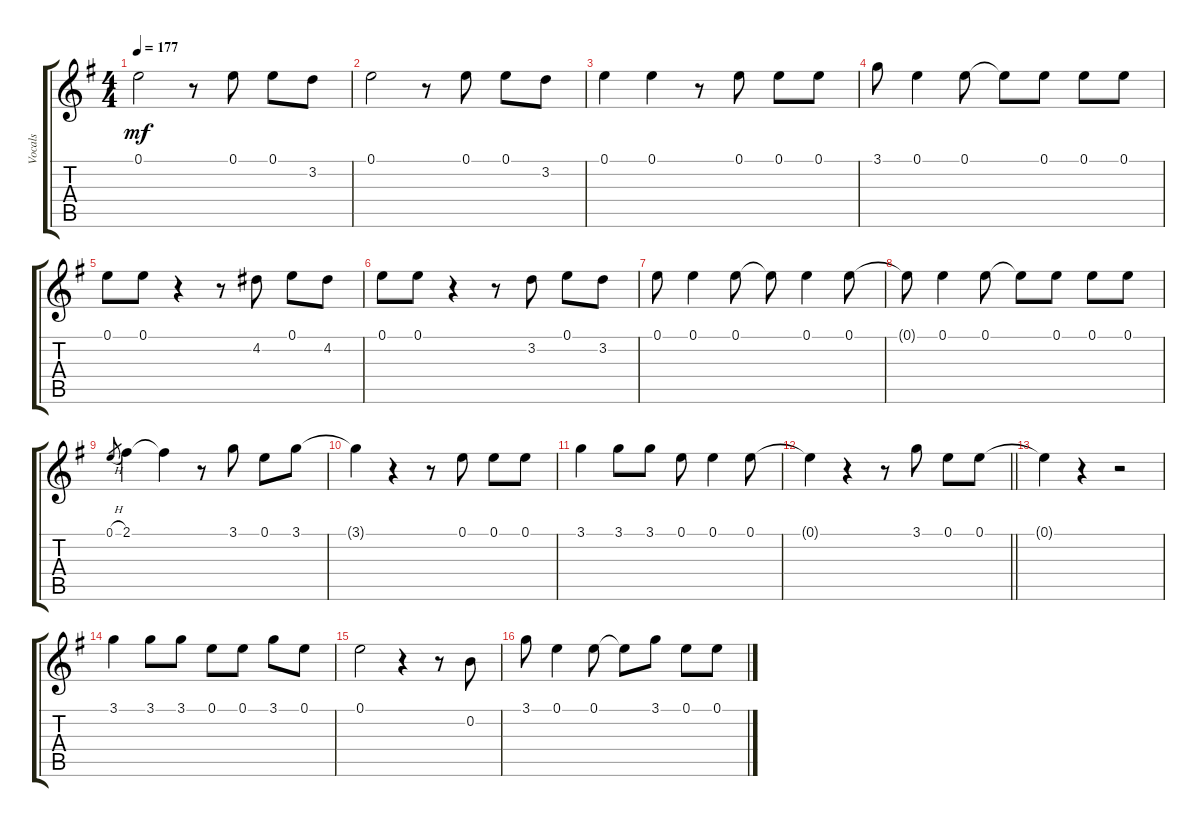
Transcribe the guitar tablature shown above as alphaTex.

\track ("Vocals" "Vocals") {instrument overdrivenguitar}
\staff {score tabs}
\tuning (E4 B3 G3 D3 A2 E2) {hide}
\ts (4 4)
\tempo 177
\clef g2
\ks g
0.1.2{dy mf} r.8 0.1.8 0.1.8 3.2.8 |
0.1.2 r.8 0.1.8 0.1.8 3.2.8 |
0.1.4 0.1.4 r.8 0.1.8 0.1.8 0.1.8 |
3.1.8 0.1.4 0.1.8 0.1{t}.8 0.1.8 0.1.8 0.1.8 |
0.1.8 0.1.8 r.4 r.8 4.2.8 0.1.8 4.2.8 |
0.1.8 0.1.8 r.4 r.8 3.2.8 0.1.8 3.2.8 |
0.1.8 0.1.4 0.1.8 0.1{t}.8 0.1.4 0.1.8 |
0.1{t}.8 0.1.4 0.1.8 0.1{t}.8 0.1.8 0.1.8 0.1.8 |
0.1{h}.8{gr} 2.1.4 2.1{t}.4 r.8 3.1.8 0.1.8 3.1.8 |
3.1{t}.4 r.4 r.8 0.1.8 0.1.8 0.1.8 |
3.1.4 3.1.8 3.1.8 0.1.8 0.1.4 0.1.8 |
\barLineRight lightlight
0.1{t}.4 r.4 r.8 3.1.8 0.1.8 0.1.8 |
0.1{t}.4 r.4 r.2 |
3.1.4 3.1.8 3.1.8 0.1.8 0.1.8 3.1.8 0.1.8 |
0.1.2 r.4 r.8 0.2.8 |
3.1.8 0.1.4 0.1.8 0.1{t}.8 3.1.8 0.1.8 0.1.8
